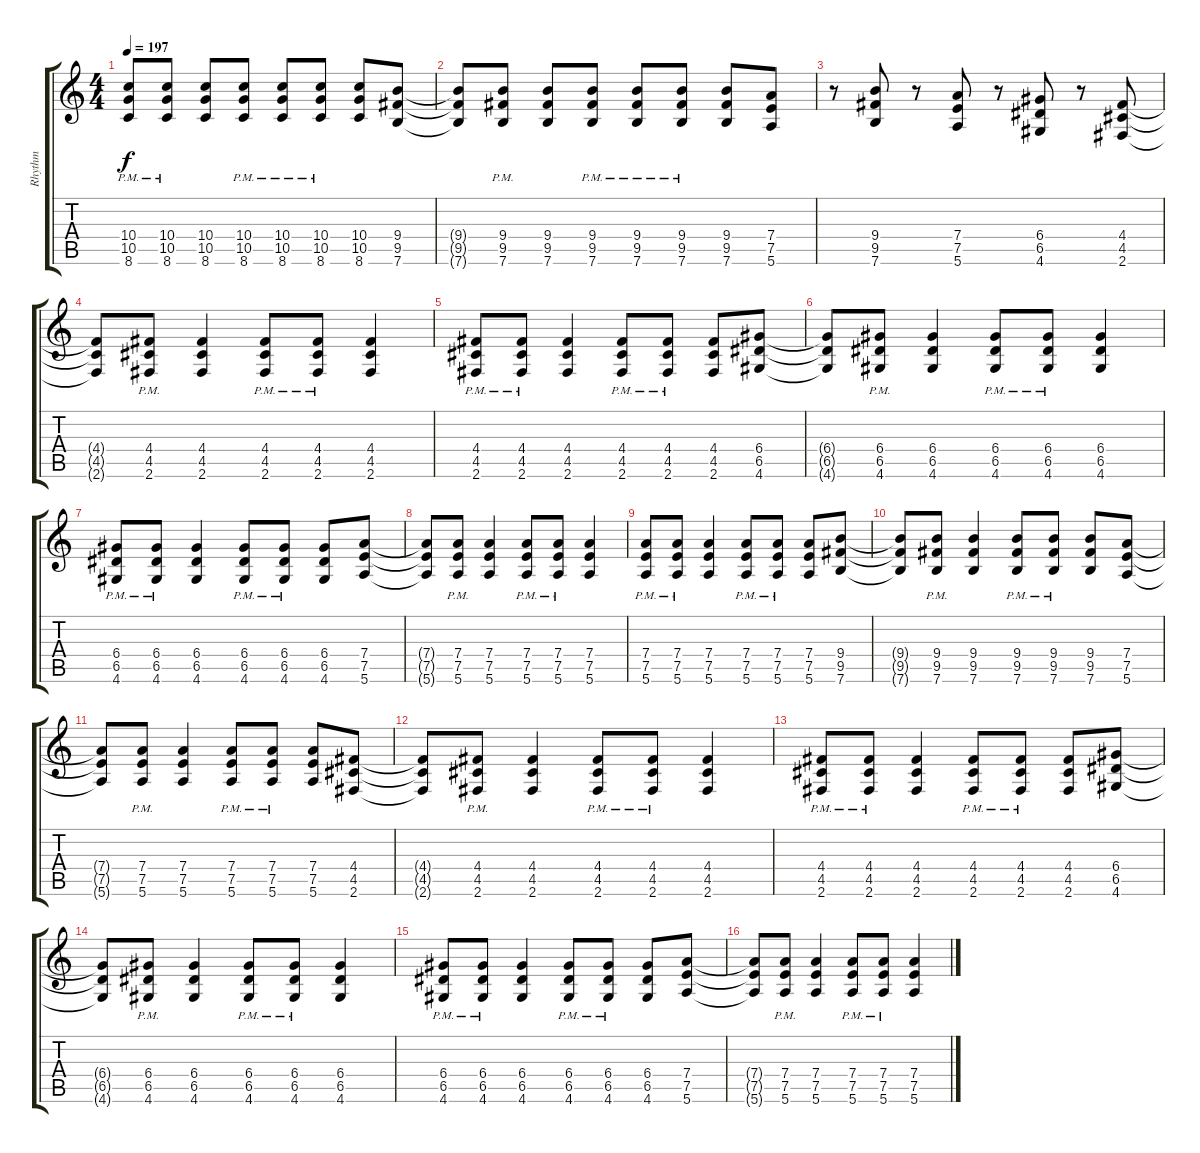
\track ("Rhythm" "Rhythm") {instrument overdrivenguitar}
\staff {score tabs}
\tuning (E4 B3 G3 D3 A2 E2) {hide}
\ts (4 4)
\tempo 197
\clef g2
\ks c
(10.4{pm} 10.5{pm} 8.6{pm}).8{dy f} (10.4{pm} 10.5{pm} 8.6{pm}).8 (10.4 10.5 8.6).8 (10.4{pm} 10.5{pm} 8.6{pm}).8 (10.4{pm} 10.5{pm} 8.6{pm}).8 (10.4{pm} 10.5{pm} 8.6{pm}).8 (10.4 10.5 8.6).8 (9.4 9.5 7.6).8 |
(9.4{t} 9.5{t} 7.6{t}).8 (9.4{pm} 9.5{pm} 7.6{pm}).8 (9.4 9.5 7.6).8 (9.4{pm} 9.5{pm} 7.6{pm}).8 (9.4{pm} 9.5{pm} 7.6{pm}).8 (9.4{pm} 9.5{pm} 7.6{pm}).8 (9.4 9.5 7.6).8 (7.4 7.5 5.6).8 |
r.8 (9.4 9.5 7.6).8 r.8 (7.4 7.5 5.6).8 r.8 (6.4 6.5 4.6).8 r.8 (4.4 4.5 2.6).8 |
\section ("" "")
(4.4{t} 4.5{t} 2.6{t}).8 (4.4{pm} 4.5{pm} 2.6{pm}).8 (4.4 4.5 2.6).4 (4.4{pm} 4.5{pm} 2.6{pm}).8 (4.4{pm} 4.5{pm} 2.6{pm}).8 (4.4 4.5 2.6).4 |
(4.4{pm} 4.5{pm} 2.6{pm}).8 (4.4{pm} 4.5{pm} 2.6{pm}).8 (4.4 4.5 2.6).4 (4.4{pm} 4.5{pm} 2.6{pm}).8 (4.4{pm} 4.5{pm} 2.6{pm}).8 (4.4 4.5 2.6).8 (6.4 6.5 4.6).8 |
(6.4{t} 6.5{t} 4.6{t}).8 (6.4{pm} 6.5{pm} 4.6{pm}).8 (6.4 6.5 4.6).4 (6.4{pm} 6.5{pm} 4.6{pm}).8 (6.4{pm} 6.5{pm} 4.6{pm}).8 (6.4 6.5 4.6).4 |
(6.4{pm} 6.5{pm} 4.6{pm}).8 (6.4{pm} 6.5{pm} 4.6{pm}).8 (6.4 6.5 4.6).4 (6.4{pm} 6.5{pm} 4.6{pm}).8 (6.4{pm} 6.5{pm} 4.6{pm}).8 (6.4 6.5 4.6).8 (7.4 7.5 5.6).8 |
(7.4{t} 7.5{t} 5.6{t}).8 (7.4{pm} 7.5{pm} 5.6{pm}).8 (7.4 7.5 5.6).4 (7.4{pm} 7.5{pm} 5.6{pm}).8 (7.4{pm} 7.5{pm} 5.6{pm}).8 (7.4 7.5 5.6).4 |
(7.4{pm} 7.5{pm} 5.6{pm}).8 (7.4{pm} 7.5{pm} 5.6{pm}).8 (7.4 7.5 5.6).4 (7.4{pm} 7.5{pm} 5.6{pm}).8 (7.4{pm} 7.5{pm} 5.6{pm}).8 (7.4 7.5 5.6).8 (9.4 9.5 7.6).8 |
(9.4{t} 9.5{t} 7.6{t}).8 (9.4{pm} 9.5{pm} 7.6{pm}).8 (9.4 9.5 7.6).4 (9.4{pm} 9.5{pm} 7.6{pm}).8 (9.4{pm} 9.5{pm} 7.6{pm}).8 (9.4 9.5 7.6).8 (7.4 7.5 5.6).8 |
\section ("" "")
(7.4{t} 7.5{t} 5.6{t}).8 (7.4{pm} 7.5{pm} 5.6{pm}).8 (7.4 7.5 5.6).4 (7.4{pm} 7.5{pm} 5.6{pm}).8 (7.4{pm} 7.5{pm} 5.6{pm}).8 (7.4 7.5 5.6).8 (4.4 4.5 2.6).8 |
(4.4{t} 4.5{t} 2.6{t}).8 (4.4{pm} 4.5{pm} 2.6{pm}).8 (4.4 4.5 2.6).4 (4.4{pm} 4.5{pm} 2.6{pm}).8 (4.4{pm} 4.5{pm} 2.6{pm}).8 (4.4 4.5 2.6).4 |
(4.4{pm} 4.5{pm} 2.6{pm}).8 (4.4{pm} 4.5{pm} 2.6{pm}).8 (4.4 4.5 2.6).4 (4.4{pm} 4.5{pm} 2.6{pm}).8 (4.4{pm} 4.5{pm} 2.6{pm}).8 (4.4 4.5 2.6).8 (6.4 6.5 4.6).8 |
(6.4{t} 6.5{t} 4.6{t}).8 (6.4{pm} 6.5{pm} 4.6{pm}).8 (6.4 6.5 4.6).4 (6.4{pm} 6.5{pm} 4.6{pm}).8 (6.4{pm} 6.5{pm} 4.6{pm}).8 (6.4 6.5 4.6).4 |
(6.4{pm} 6.5{pm} 4.6{pm}).8 (6.4{pm} 6.5{pm} 4.6{pm}).8 (6.4 6.5 4.6).4 (6.4{pm} 6.5{pm} 4.6{pm}).8 (6.4{pm} 6.5{pm} 4.6{pm}).8 (6.4 6.5 4.6).8 (7.4 7.5 5.6).8 |
(7.4{t} 7.5{t} 5.6{t}).8 (7.4{pm} 7.5{pm} 5.6{pm}).8 (7.4 7.5 5.6).4 (7.4{pm} 7.5{pm} 5.6{pm}).8 (7.4{pm} 7.5{pm} 5.6{pm}).8 (7.4 7.5 5.6).4
